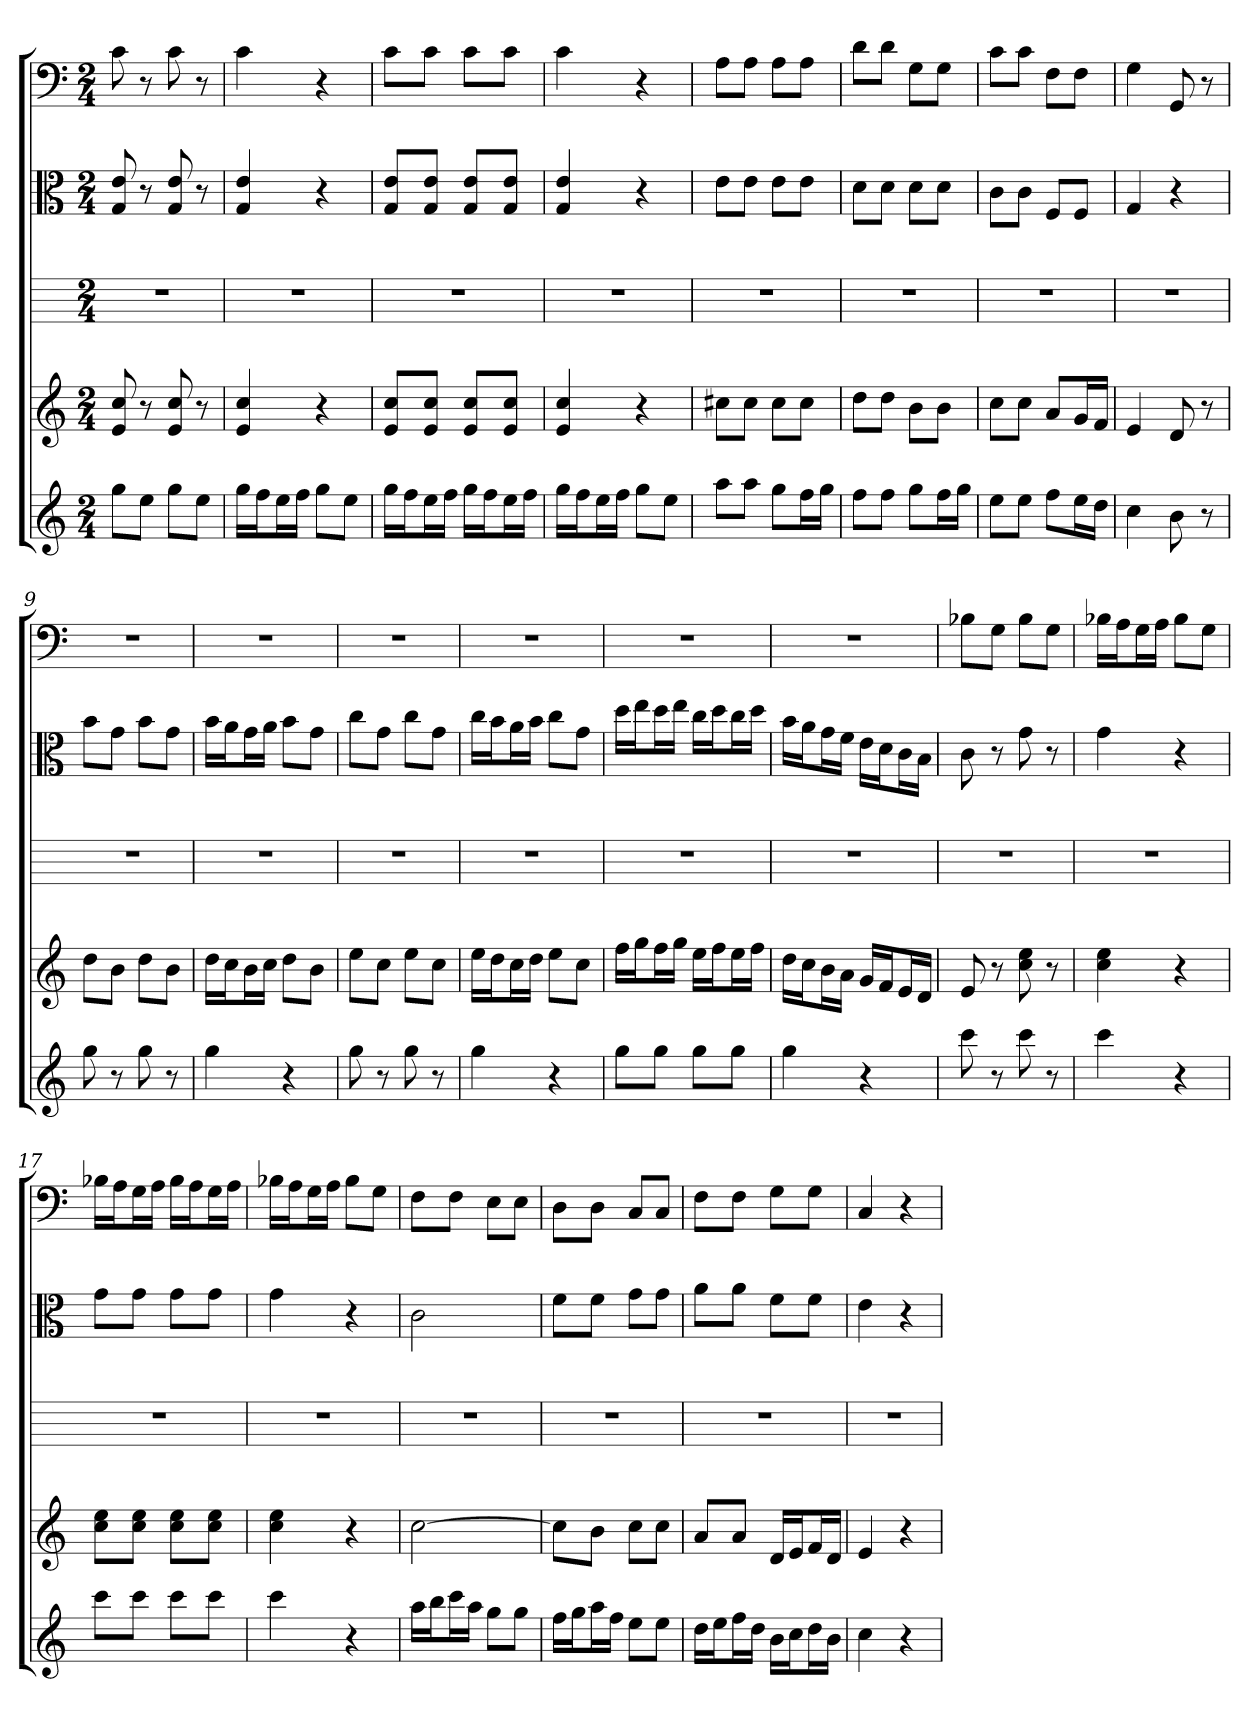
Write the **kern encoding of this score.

**kern	**kern	**kern	**kern	**kern
*part5	*part4	*part3	*part2	*part1
*staff5	*staff4	*staff3	*staff2	*staff1
*	*	*	*clefC3	*clefF4
*k[]	*k[]	*k[]	*k[]	*k[]
*C:	*C:	*C:	*C:	*C:
*M2/4	*M2/4	*M2/4	*M2/4	*M2/4
=1	=1	=1	=1	=1
8ggL	8e 8cc	2r	8G 8e	8c
8eeJ	8r	.	8r	8r
8ggL	8e 8cc	.	8G 8e	8c
8eeJ	8r	.	8r	8r
=2	=2	=2	=2	=2
16ggLL	4e 4cc	2r	4G 4e	4c
16ffJ	.	.	.	.
16eeL	.	.	.	.
16ffJJ	.	.	.	.
8ggL	4r	.	4r	4r
8eeJ	.	.	.	.
=3	=3	=3	=3	=3
16ggLL	8e 8ccL	2r	8G/ 8e/L	8c\L
16ffJ	.	.	.	.
16eeL	8e 8ccJ	.	8G/ 8e/J	8c\J
16ffJJ	.	.	.	.
16ggLL	8e 8ccL	.	8G/ 8e/L	8c\L
16ffJ	.	.	.	.
16eeL	8e 8ccJ	.	8G/ 8e/J	8c\J
16ffJJ	.	.	.	.
=4	=4	=4	=4	=4
16ggLL	4e 4cc	2r	4G 4e	4c
16ffJ	.	.	.	.
16eeL	.	.	.	.
16ffJJ	.	.	.	.
8ggL	4r	.	4r	4r
8eeJ	.	.	.	.
=5	=5	=5	=5	=5
8aaL	8cc#XL	2r	8e\L	8A\L
8aaJ	8cc#J	.	8e\J	8A\J
8ggL	8cc#L	.	8e\L	8A\L
16ffL	8cc#J	.	8e\J	8A\J
16ggJJ	.	.	.	.
=6	=6	=6	=6	=6
8ffL	8ddL	2r	8d\L	8d\L
8ffJ	8ddJ	.	8d\J	8d\J
8ggL	8bL	.	8d\L	8G\L
16ffL	8bJ	.	8d\J	8G\J
16ggJJ	.	.	.	.
=7	=7	=7	=7	=7
8eeL	8ccL	2r	8c\L	8c\L
8eeJ	8ccJ	.	8c\J	8c\J
8ffL	8aL	.	8F/L	8F\L
16eeL	16gL	.	8F/J	8F\J
16ddJJ	16fJJ	.	.	.
=8	=8	=8	=8	=8
4cc	4e	2r	4G	4G
8b	8d	.	4r	8GG
8r	8r	.	.	8r
=9	=9	=9	=9	=9
8gg	8ddL	2r	8b\L	2r
8r	8bJ	.	8g\J	.
8gg	8ddL	.	8b\L	.
8r	8bJ	.	8g\J	.
=10	=10	=10	=10	=10
4gg	16ddLL	2r	16b\LL	2r
.	16ccJ	.	16a\J	.
.	16bL	.	16g\L	.
.	16ccJJ	.	16a\JJ	.
4r	8ddL	.	8b\L	.
.	8bJ	.	8g\J	.
=11	=11	=11	=11	=11
8gg	8eeL	2r	8cc\L	2r
8r	8ccJ	.	8g\J	.
8gg	8eeL	.	8cc\L	.
8r	8ccJ	.	8g\J	.
=12	=12	=12	=12	=12
4gg	16eeLL	2r	16cc\LL	2r
.	16ddJ	.	16b\J	.
.	16ccL	.	16a\L	.
.	16ddJJ	.	16b\JJ	.
4r	8eeL	.	8cc\L	.
.	8ccJ	.	8g\J	.
=13	=13	=13	=13	=13
8ggL	16ffLL	2r	16dd\LL	2r
.	16ggJ	.	16ee\J	.
8ggJ	16ffL	.	16dd\L	.
.	16ggJJ	.	16ee\JJ	.
8ggL	16eeLL	.	16cc\LL	.
.	16ffJ	.	16dd\J	.
8ggJ	16eeL	.	16cc\L	.
.	16ffJJ	.	16dd\JJ	.
=14	=14	=14	=14	=14
4gg	16ddLL	2r	16b\LL	2r
.	16ccJ	.	16a\J	.
.	16bL	.	16g\L	.
.	16aJJ	.	16f\JJ	.
4r	16gLL	.	16e\LL	.
.	16fJ	.	16d\J	.
.	16eL	.	16c\L	.
.	16dJJ	.	16B\JJ	.
=15	=15	=15	=15	=15
8ccc	8e	2r	8c	8B-X\L
8r	8r	.	8r	8G\J
8ccc	8cc 8ee	.	8g	8B-\L
8r	8r	.	8r	8G\J
=16	=16	=16	=16	=16
4ccc	4cc 4ee	2r	4g	16B-X\LL
.	.	.	.	16A\J
.	.	.	.	16G\L
.	.	.	.	16A\JJ
4r	4r	.	4r	8B-\L
.	.	.	.	8G\J
=17	=17	=17	=17	=17
8cccL	8cc 8eeL	2r	8g\L	16B-X\LL
.	.	.	.	16A\J
8cccJ	8cc 8eeJ	.	8g\J	16G\L
.	.	.	.	16A\JJ
8cccL	8cc 8eeL	.	8g\L	16B-\LL
.	.	.	.	16A\J
8cccJ	8cc 8eeJ	.	8g\J	16G\L
.	.	.	.	16A\JJ
=18	=18	=18	=18	=18
4ccc	4cc 4ee	2r	4g	16B-X\LL
.	.	.	.	16A\J
.	.	.	.	16G\L
.	.	.	.	16A\JJ
4r	4r	.	4r	8B-\L
.	.	.	.	8G\J
=19	=19	=19	=19	=19
16aaLL	[2cc	2r	2c	8F\L
16bbJ	.	.	.	.
16cccL	.	.	.	8F\J
16aaJJ	.	.	.	.
8ggL	.	.	.	8E\L
8ggJ	.	.	.	8E\J
=20	=20	=20	=20	=20
16ffLL	8ccL]	2r	8f\L	8D\L
16ggJ	.	.	.	.
16aaL	8bJ	.	8f\J	8D\J
16ffJJ	.	.	.	.
8eeL	8ccL	.	8g\L	8C/L
8eeJ	8ccJ	.	8g\J	8C/J
=21	=21	=21	=21	=21
16ddLL	8aL	2r	8a\L	8F\L
16eeJ	.	.	.	.
16ffL	8aJ	.	8a\J	8F\J
16ddJJ	.	.	.	.
16bLL	16dLL	.	8f\L	8G\L
16ccJ	16eJ	.	.	.
16ddL	16fL	.	8f\J	8G\J
16bJJ	16dJJ	.	.	.
=22	=22	=22	=22	=22
4cc	4e	2r	4e	4C
4r	4r	.	4r	4r
=	=	=	=	=
*-	*-	*-	*-	*-
